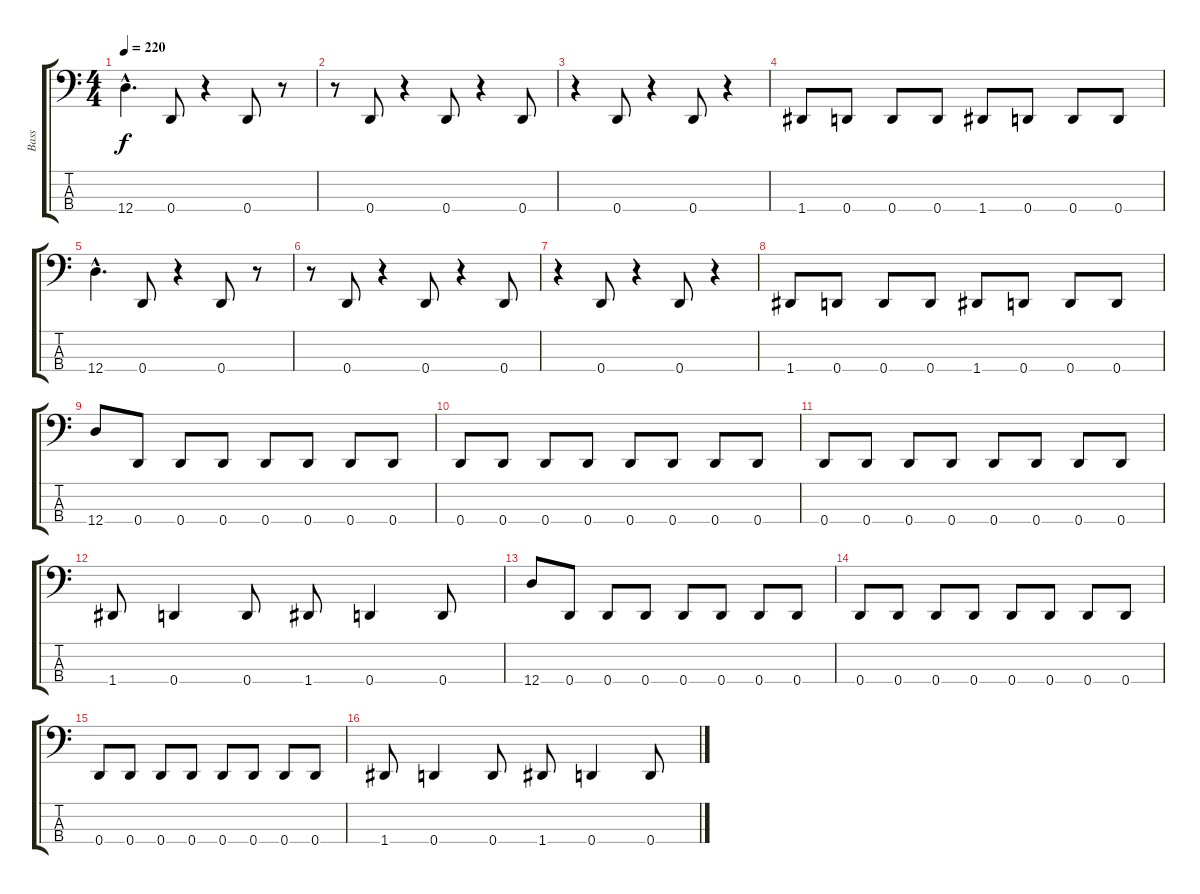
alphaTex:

\track ("Bass" "Bass") {instrument electricbassfinger}
\staff {score tabs}
\tuning (G2 D2 A1 D1) {hide}
\ts (4 4)
\tempo 220
\clef f4
\ks c
12.4{hac}.4{d dy f} 0.4.8 r.4 0.4.8 r.8 |
r.8 0.4.8 r.4 0.4.8 r.4 0.4.8 |
r.4 0.4.8 r.4 0.4.8 r.4 |
1.4.8 0.4.8 0.4.8 0.4.8 1.4.8 0.4.8 0.4.8 0.4.8 |
12.4{hac}.4{d} 0.4.8 r.4 0.4.8 r.8 |
r.8 0.4.8 r.4 0.4.8 r.4 0.4.8 |
r.4 0.4.8 r.4 0.4.8 r.4 |
1.4.8 0.4.8 0.4.8 0.4.8 1.4.8 0.4.8 0.4.8 0.4.8 |
12.4.8 0.4.8 0.4.8 0.4.8 0.4.8 0.4.8 0.4.8 0.4.8 |
0.4.8 0.4.8 0.4.8 0.4.8 0.4.8 0.4.8 0.4.8 0.4.8 |
0.4.8 0.4.8 0.4.8 0.4.8 0.4.8 0.4.8 0.4.8 0.4.8 |
1.4.8 0.4.4 0.4.8 1.4.8 0.4.4 0.4.8 |
12.4.8 0.4.8 0.4.8 0.4.8 0.4.8 0.4.8 0.4.8 0.4.8 |
0.4.8 0.4.8 0.4.8 0.4.8 0.4.8 0.4.8 0.4.8 0.4.8 |
0.4.8 0.4.8 0.4.8 0.4.8 0.4.8 0.4.8 0.4.8 0.4.8 |
1.4.8 0.4.4 0.4.8 1.4.8 0.4.4 0.4.8
